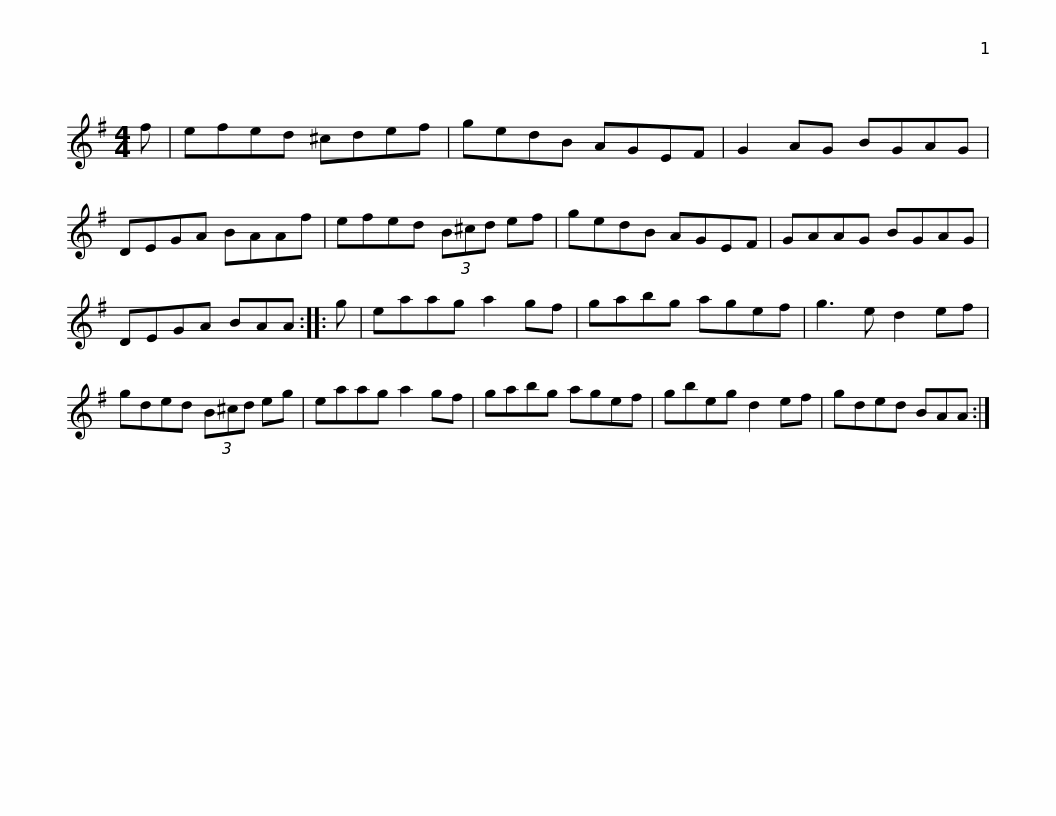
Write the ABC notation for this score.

X:1
L:1/8
M:4/4
I:linebreak $
K:G
V:1 treble
V:1
 f | efed ^cdef | gedB AGEF | G2 AG BGAG | DEGA BAAf | %5
 efed (3B^cd ef |$ gedB AGEF | GAAG BGAG | DEGA BAA :: g | %10
 eaag a2 gf | gabg agef |$ g3 e d2 ef | gded (3B^cd eg | eaag a2 gf | %15
 gabg agef | gbeg d2 ef |$ gded BAA :| %18
